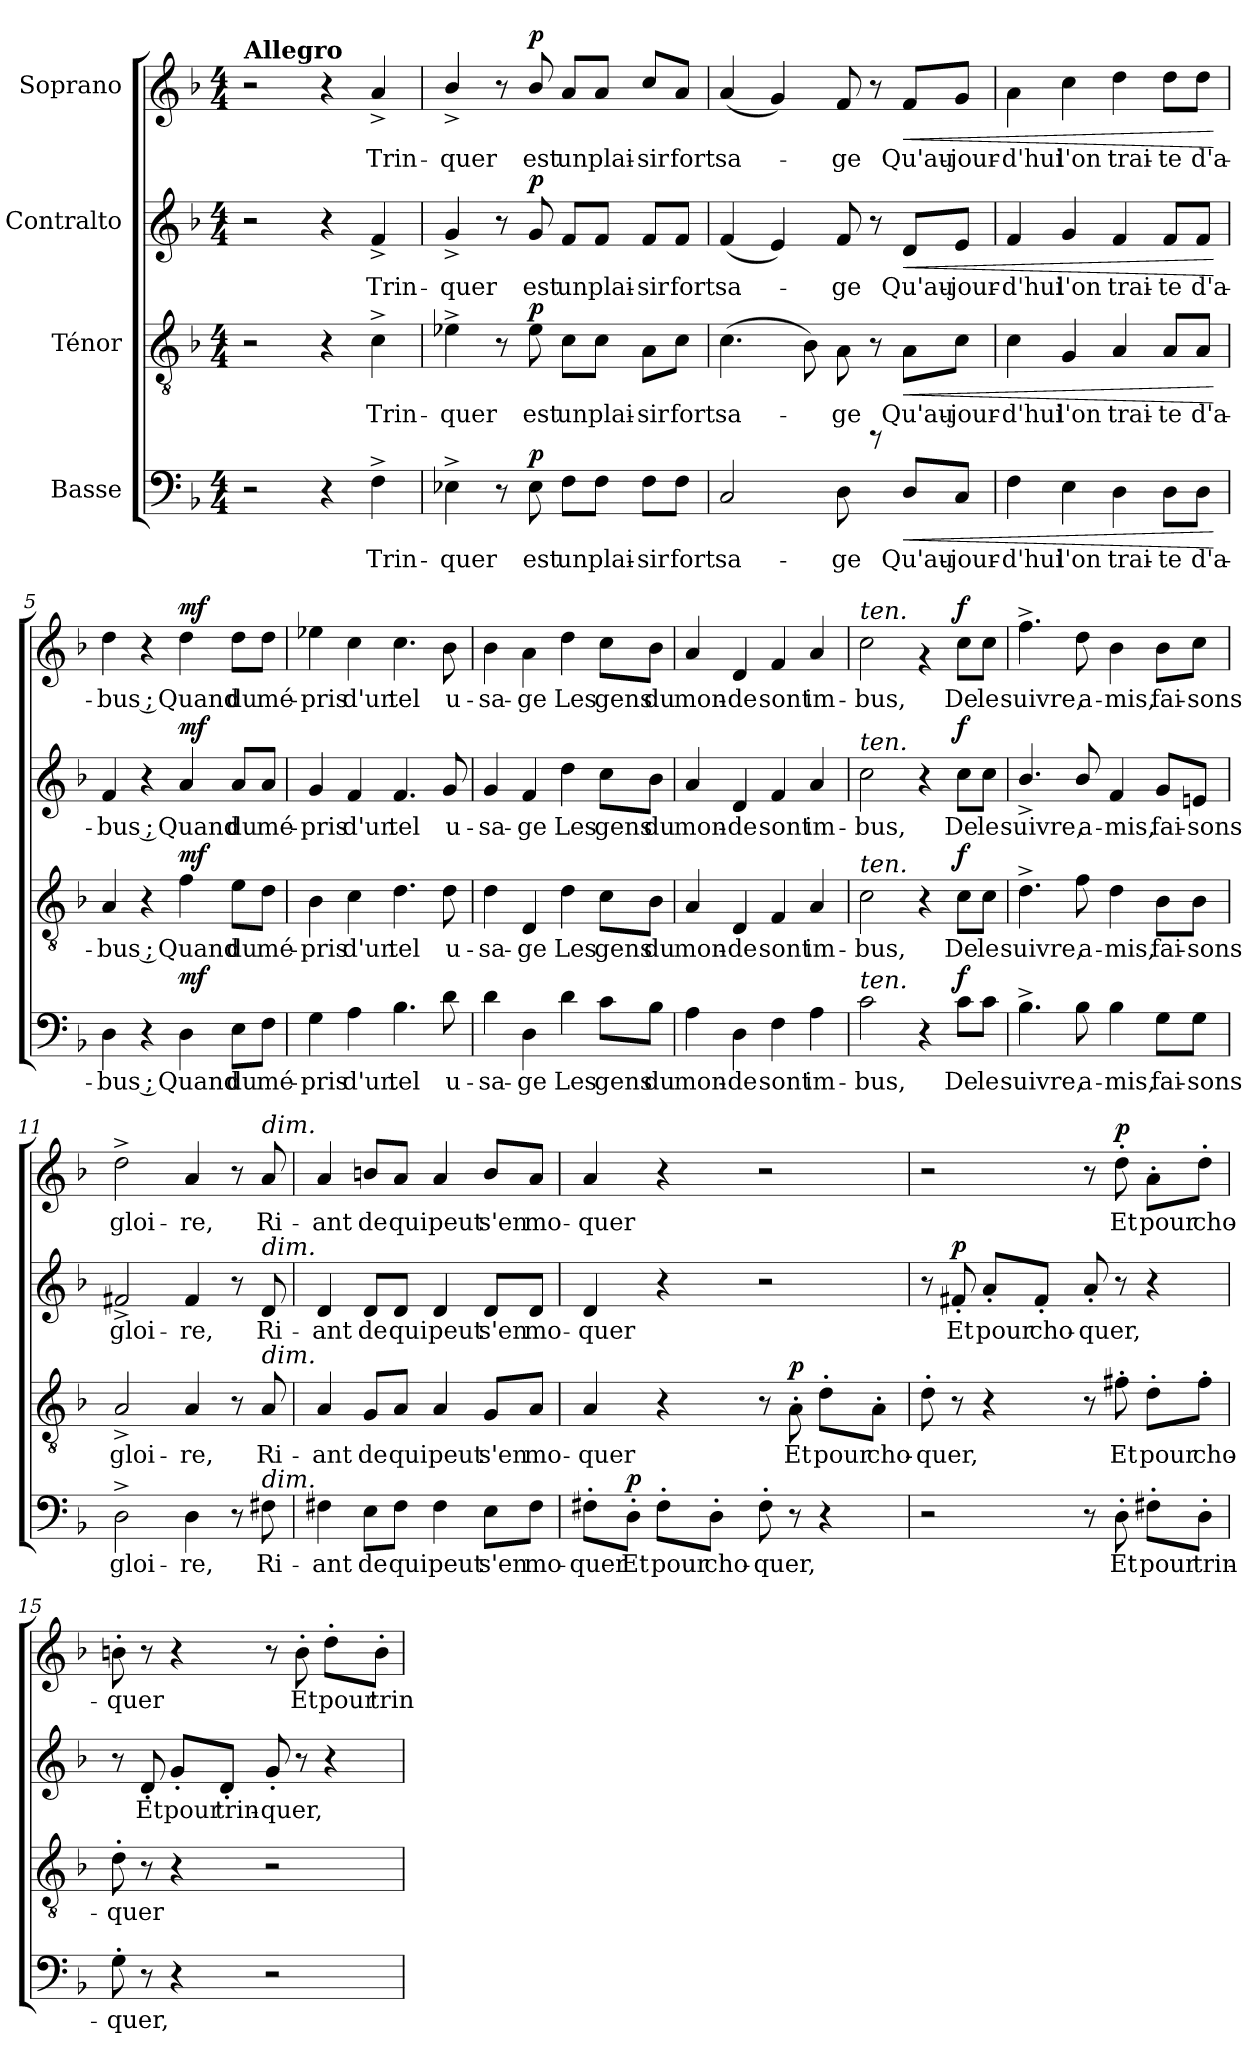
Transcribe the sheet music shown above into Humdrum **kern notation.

**kern	**text	**dynam	**kern	**text	**dynam	**kern	**text	**dynam	**kern	**text	**dynam
*part4	*part4	*part4	*part3	*part3	*part3	*part2	*part2	*part2	*part1	*part1	*part1
*staff4	*staff4	*staff4	*staff3	*staff3	*staff3	*staff2	*staff2	*staff2	*staff1	*staff1	*staff1
*I"Basse	*	*	*I"Ténor	*	*	*I"Contralto	*	*	*I"Soprano	*	*
*clefF4	*	*	*clefGv2	*	*	*clefG2	*	*	*clefG2	*	*
*k[b-]	*	*	*k[b-]	*	*	*k[b-]	*	*	*k[b-]	*	*
*F:	*	*	*F:	*	*	*F:	*	*	*F:	*	*
*M4/4	*	*	*M4/4	*	*	*M4/4	*	*	*M4/4	*	*
=1	=1	=1	=1	=1	=1	=1	=1	=1	=1	=1	=1
!	!	!	!	!	!	!	!	!	!LO:TX:a:B:t=Allegro	!	!
2r	.	.	2r	.	.	2r	.	.	2r	.	.
4r	.	.	4r	.	.	4r	.	.	4r	.	.
!	!LO:LY:b	!	!	!LO:LY:b	!	!	!LO:LY:b	!	!	!LO:LY:b	!
4F^>\	Trin-	.	4c^>\	Trin-	.	4f^>/	Trin-	.	4a^>/	Trin-	.
=2	=2	=2	=2	=2	=2	=2	=2	=2	=2	=2	=2
!	!LO:LY:b	!	!	!LO:LY:b	!	!	!LO:LY:b	!	!	!LO:LY:b	!
4E-X^>\	-quer	.	4e-X^>\	-quer	.	4g^</	-quer	.	4b-^>/	-quer	.
8r	.	.	8r	.	.	8r	.	.	8r	.	.
!	!LO:LY:b	!LO:DY:a	!	!LO:LY:b	!LO:DY:a	!	!LO:LY:b	!LO:DY:a	!	!LO:LY:b	!LO:DY:a
8E-\	est	p	8e-\	est	p	8g/	est	p	8b-/	est	p
!	!LO:LY:b	!	!	!LO:LY:b	!	!	!LO:LY:b	!	!	!LO:LY:b	!
8F\L	un	.	8c\L	un	.	8f/L	un	.	8a/L	un	.
!	!LO:LY:b	!	!	!LO:LY:b	!	!	!LO:LY:b	!	!	!LO:LY:b	!
8F\J	plai-	.	8c\J	plai-	.	8f/J	plai-	.	8a/J	plai-	.
!	!LO:LY:b	!	!	!LO:LY:b	!	!	!LO:LY:b	!	!	!LO:LY:b	!
8F\L	-sir	.	8A\L	-sir	.	8f/L	-sir	.	8cc/L	-sir	.
!	!LO:LY:b	!	!	!LO:LY:b	!	!	!LO:LY:b	!	!	!LO:LY:b	!
8F\J	fort	.	8c\J	fort	.	8f/J	fort	.	8a/J	fort	.
=3	=3	=3	=3	=3	=3	=3	=3	=3	=3	=3	=3
!	!LO:LY:b	!	!	!LO:LY:b	!	!	!LO:LY:b	!	!	!LO:LY:b	!
2C/	sa-	.	(>4.c\	sa-	.	(<4f/	sa-	.	(<4a/	sa-	.
.	.	.	.	.	.	4e/)	.	.	4g/)	.	.
.	.	.	8B-\)	.	.	.	.	.	.	.	.
!	!LO:LY:b	!	!	!LO:LY:b	!	!	!LO:LY:b	!	!	!LO:LY:b	!
8D\	-ge	.	8A\	-ge	.	8f/	-ge	.	8f/	-ge	.
8rf	.	.	8r	.	.	8r	.	.	8r	.	.
!	!LO:LY:b	!LO:HP:b	!	!LO:LY:b	!LO:HP:b	!	!LO:LY:b	!LO:HP:b	!	!LO:LY:b	!LO:HP:b
8D/L	Qu'au-	<	8A\L	Qu'au-	<	8d/L	Qu'au-	<	8f/L	Qu'au-	<
!	!LO:LY:b	!	!	!LO:LY:b	!	!	!LO:LY:b	!	!	!LO:LY:b	!
8C/J	-jour-	.	8c\J	-jour-	.	8e/J	-jour-	.	8g/J	-jour-	.
!!LO:LB:g=z
=4	=4	=4	=4	=4	=4	=4	=4	=4	=4	=4	=4
!	!LO:LY:b	!	!	!LO:LY:b	!	!	!LO:LY:b	!	!	!LO:LY:b	!
4F\	-d'hui	.	4c\	-d'hui	.	4f/	-d'hui	.	4a\	-d'hui	.
!	!LO:LY:b	!	!	!LO:LY:b	!	!	!LO:LY:b	!	!	!LO:LY:b	!
4E\	l'on	.	4G/	l'on	.	4g/	l'on	.	4cc\	l'on	.
!	!LO:LY:b	!	!	!LO:LY:b	!	!	!LO:LY:b	!	!	!LO:LY:b	!
4D\	trai-	.	4A/	trai-	.	4f/	trai-	.	4dd\	trai-	.
!	!LO:LY:b	!	!	!LO:LY:b	!	!	!LO:LY:b	!	!	!LO:LY:b	!
8D\L	-te	.	8A/L	-te	.	8f/L	-te	.	8dd\L	-te	.
!	!LO:LY:b	!	!	!LO:LY:b	!	!	!LO:LY:b	!	!	!LO:LY:b	!
8D\J	d'a-	.	8A/J	d'a-	.	8f/J	d'a-	.	8dd\J	d'a-	.
.	.	[	.	.	[	.	.	[	.	.	[
=5	=5	=5	=5	=5	=5	=5	=5	=5	=5	=5	=5
!	!LO:LY:b	!	!	!LO:LY:b	!	!	!LO:LY:b	!	!	!LO:LY:b	!
4D\	-bus ;	.	4A/	-bus ;	.	4f/	-bus ;	.	4dd\	-bus ;	.
4r	.	.	4r	.	.	4r	.	.	4r	.	.
!	!LO:LY:b	!LO:DY:a	!	!LO:LY:b	!LO:DY:a	!	!LO:LY:b	!LO:DY:a	!	!LO:LY:b	!LO:DY:a
4D\	Quand	mf	4f\	Quand	mf	4a/	Quand	mf	4dd\	Quand	mf
!	!LO:LY:b	!	!	!LO:LY:b	!	!	!LO:LY:b	!	!	!LO:LY:b	!
8E\L	du	.	8e\L	du	.	8a/L	du	.	8dd\L	du	.
!	!LO:LY:b	!	!	!LO:LY:b	!	!	!LO:LY:b	!	!	!LO:LY:b	!
8F\J	mé-	.	8d\J	mé-	.	8a/J	mé-	.	8dd\J	mé-	.
=6	=6	=6	=6	=6	=6	=6	=6	=6	=6	=6	=6
!	!LO:LY:b	!	!	!LO:LY:b	!	!	!LO:LY:b	!	!	!LO:LY:b	!
4G\	-pris	.	4B-\	-pris	.	4g/	-pris	.	4ee-X\	-pris	.
!	!LO:LY:b	!	!	!LO:LY:b	!	!	!LO:LY:b	!	!	!LO:LY:b	!
4A\	d'un	.	4c\	d'un	.	4f/	d'un	.	4cc\	d'un	.
!	!LO:LY:b	!	!	!LO:LY:b	!	!	!LO:LY:b	!	!	!LO:LY:b	!
4.B-\	tel	.	4.d\	tel	.	4.f/	tel	.	4.cc\	tel	.
!	!LO:LY:b	!	!	!LO:LY:b	!	!	!LO:LY:b	!	!	!LO:LY:b	!
8d\	u-	.	8d\	u-	.	8g/	u-	.	8b-\	u-	.
!!LO:LB:g=z
=7	=7	=7	=7	=7	=7	=7	=7	=7	=7	=7	=7
!	!LO:LY:b	!	!	!LO:LY:b	!	!	!LO:LY:b	!	!	!LO:LY:b	!
4d\	-sa-	.	4d\	-sa-	.	4g/	-sa-	.	4b-\	-sa-	.
!	!LO:LY:b	!	!	!LO:LY:b	!	!	!LO:LY:b	!	!	!LO:LY:b	!
4D\	-ge	.	4D/	-ge	.	4f/	-ge	.	4a\	-ge	.
!	!LO:LY:b	!	!	!LO:LY:b	!	!	!LO:LY:b	!	!	!LO:LY:b	!
4d\	Les	.	4d\	Les	.	4dd\	Les	.	4dd\	Les	.
!	!LO:LY:b	!	!	!LO:LY:b	!	!	!LO:LY:b	!	!	!LO:LY:b	!
8c\L	gens	.	8c\L	gens	.	8cc\L	gens	.	8cc\L	gens	.
!	!LO:LY:b	!	!	!LO:LY:b	!	!	!LO:LY:b	!	!	!LO:LY:b	!
8B-\J	du	.	8B-\J	du	.	8b-\J	du	.	8b-\J	du	.
=8	=8	=8	=8	=8	=8	=8	=8	=8	=8	=8	=8
!	!LO:LY:b	!	!	!LO:LY:b	!	!	!LO:LY:b	!	!	!LO:LY:b	!
4A\	mon-	.	4A/	mon-	.	4a/	mon-	.	4a/	mon-	.
!	!LO:LY:b	!	!	!LO:LY:b	!	!	!LO:LY:b	!	!	!LO:LY:b	!
4D\	-de	.	4D/	-de	.	4d/	-de	.	4d/	-de	.
!	!LO:LY:b	!	!	!LO:LY:b	!	!	!LO:LY:b	!	!	!LO:LY:b	!
4F\	sont	.	4F/	sont	.	4f/	sont	.	4f/	sont	.
!	!LO:LY:b	!	!	!LO:LY:b	!	!	!LO:LY:b	!	!	!LO:LY:b	!
4A\	im-	.	4A/	im-	.	4a/	im-	.	4a/	im-	.
=9	=9	=9	=9	=9	=9	=9	=9	=9	=9	=9	=9
!	!	!	!	!	!	!	!	!	!LO:TX:a:i:t=ten.	!	!
!	!	!	!	!	!	!LO:TX:a:i:t=ten.	!	!	!	!	!
!	!	!	!LO:TX:a:i:t=ten.	!	!	!	!	!	!	!	!
!LO:TX:a:i:t=ten.	!	!	!	!	!	!	!	!	!	!	!
!	!LO:LY:b	!	!	!LO:LY:b	!	!	!LO:LY:b	!	!	!LO:LY:b	!
2c\	-bus,	.	2c\	-bus,	.	2cc\	-bus,	.	2cc\	-bus,	.
4r	.	.	4r	.	.	4r	.	.	4rf	.	.
!	!LO:LY:b	!LO:DY:a	!	!LO:LY:b	!LO:DY:a	!	!LO:LY:b	!LO:DY:a	!	!LO:LY:b	!LO:DY:a
8c\L	De	f	8c\L	De	f	8cc\L	De	f	8cc\L	De	f
!	!LO:LY:b	!	!	!LO:LY:b	!	!	!LO:LY:b	!	!	!LO:LY:b	!
8c\J	le	.	8c\J	le	.	8cc\J	le	.	8cc\J	le	.
!!LO:PB:g=z
=10	=10	=10	=10	=10	=10	=10	=10	=10	=10	=10	=10
!	!LO:LY:b	!	!	!LO:LY:b	!	!	!LO:LY:b	!	!	!LO:LY:b	!
4.B-^>\	suivre,	.	4.d^>\	suivre,	.	4.b-^>/	suivre,	.	4.ff^>\	suivre,	.
!	!LO:LY:b	!	!	!LO:LY:b	!	!	!LO:LY:b	!	!	!LO:LY:b	!
8B-\	a-	.	8f\	a-	.	8b-/	a-	.	8dd\	a-	.
!	!LO:LY:b	!	!	!LO:LY:b	!	!	!LO:LY:b	!	!	!LO:LY:b	!
4B-\	-mis,	.	4d\	-mis,	.	4f/	-mis,	.	4b-\	-mis,	.
!	!LO:LY:b	!	!	!LO:LY:b	!	!	!LO:LY:b	!	!	!LO:LY:b	!
8G\L	fai-	.	8B-\L	fai-	.	8g/L	fai-	.	8b-\L	fai-	.
!	!LO:LY:b	!	!	!LO:LY:b	!	!	!LO:LY:b	!	!	!LO:LY:b	!
8G\J	-sons	.	8B-\J	-sons	.	8en/J	-sons	.	8cc\J	-sons	.
=11	=11	=11	=11	=11	=11	=11	=11	=11	=11	=11	=11
!	!LO:LY:b	!	!	!LO:LY:b	!	!	!LO:LY:b	!	!	!LO:LY:b	!
2D^>\	gloi-	.	2A^</	gloi-	.	2f#X^</	gloi-	.	2dd^>\	gloi-	.
!	!LO:LY:b	!	!	!LO:LY:b	!	!	!LO:LY:b	!	!	!LO:LY:b	!
4D\	-re,	.	4A/	-re,	.	4f#/	-re,	.	4a/	-re,	.
8r	.	.	8r	.	.	8r	.	.	8r	.	.
!	!	!	!	!	!	!	!	!	!LO:TX:a:i:t=dim.	!	!
!	!	!	!	!	!	!LO:TX:a:i:t=dim.	!	!	!	!	!
!	!	!	!LO:TX:a:i:t=dim.	!	!	!	!	!	!	!	!
!LO:TX:a:i:t=dim.	!	!	!	!	!	!	!	!	!	!	!
!	!LO:LY:b	!	!	!LO:LY:b	!	!	!LO:LY:b	!	!	!LO:LY:b	!
8F#X\	Ri-	.	8A/	Ri-	.	8d/	Ri-	.	8a/	Ri-	.
=12	=12	=12	=12	=12	=12	=12	=12	=12	=12	=12	=12
!	!LO:LY:b	!	!	!LO:LY:b	!	!	!LO:LY:b	!	!	!LO:LY:b	!
4F#X\	-ant	.	4A/	-ant	.	4d/	-ant	.	4a/	-ant	.
!	!LO:LY:b	!	!	!LO:LY:b	!	!	!LO:LY:b	!	!	!LO:LY:b	!
8E\L	de	.	8G/L	de	.	8d/L	de	.	8bn/L	de	.
!	!LO:LY:b	!	!	!LO:LY:b	!	!	!LO:LY:b	!	!	!LO:LY:b	!
8F#\J	qui	.	8A/J	qui	.	8d/J	qui	.	8a/J	qui	.
!	!LO:LY:b	!	!	!LO:LY:b	!	!	!LO:LY:b	!	!	!LO:LY:b	!
4F#\	peut	.	4A/	peut	.	4d/	peut	.	4a/	peut	.
!	!LO:LY:b	!	!	!LO:LY:b	!	!	!LO:LY:b	!	!	!LO:LY:b	!
8E\L	s'en	.	8G/L	s'en	.	8d/L	s'en	.	8b/L	s'en	.
!	!LO:LY:b	!	!	!LO:LY:b	!	!	!LO:LY:b	!	!	!LO:LY:b	!
8F#\J	mo-	.	8A/J	mo-	.	8d/J	mo-	.	8a/J	mo-	.
!!LO:LB:g=z
=13	=13	=13	=13	=13	=13	=13	=13	=13	=13	=13	=13
!	!LO:LY:b	!	!	!LO:LY:b	!	!	!LO:LY:b	!	!	!LO:LY:b	!
8F#X'>\L	-quer	.	4A/	-quer	.	4d/	-quer	.	4a/	-quer	.
!	!LO:LY:b	!LO:DY:a	!	!	!	!	!	!	!	!	!
8D'>\J	Et	p	.	.	.	.	.	.	.	.	.
!	!LO:LY:b	!	!	!	!	!	!	!	!	!	!
8F#'>\L	pour	.	4r	.	.	4r	.	.	4r	.	.
!	!LO:LY:b	!	!	!	!	!	!	!	!	!	!
8D'>\J	cho-	.	.	.	.	.	.	.	.	.	.
!	!LO:LY:b	!	!	!	!	!	!	!	!	!	!
8F#'>\	-quer,	.	8r	.	.	2r	.	.	2r	.	.
!	!	!	!	!LO:LY:b	!LO:DY:a	!	!	!	!	!	!
8r	.	.	8A'<\	Et	p	.	.	.	.	.	.
!	!	!	!	!LO:LY:b	!	!	!	!	!	!	!
4r	.	.	8d'>\L	pour	.	.	.	.	.	.	.
!	!	!	!	!LO:LY:b	!	!	!	!	!	!	!
.	.	.	8A'<\J	cho-	.	.	.	.	.	.	.
=14	=14	=14	=14	=14	=14	=14	=14	=14	=14	=14	=14
!	!	!	!	!LO:LY:b	!	!	!	!	!	!	!
2r	.	.	8d'>\	-quer,	.	8r	.	.	2r	.	.
!	!	!	!	!	!	!	!LO:LY:b	!LO:DY:a	!	!	!
.	.	.	8r	.	.	8f#X'>/	Et	p	.	.	.
!	!	!	!	!	!	!	!LO:LY:b	!	!	!	!
.	.	.	4r	.	.	8a'>/L	pour	.	.	.	.
!	!	!	!	!	!	!	!LO:LY:b	!	!	!	!
.	.	.	.	.	.	8f#'>/J	cho-	.	.	.	.
!	!	!	!	!	!	!	!LO:LY:b	!	!	!	!
8r	.	.	8r	.	.	8a'>/	-quer,	.	8r	.	.
!	!LO:LY:b	!	!	!LO:LY:b	!	!	!	!	!	!LO:LY:b	!LO:DY:a
8D'>\	Et	.	8f#X'>\	Et	.	8r	.	.	8dd'>\	Et	p
!	!LO:LY:b	!	!	!LO:LY:b	!	!	!	!	!	!LO:LY:b	!
8F#X'>\L	pour	.	8d'>\L	pour	.	4r	.	.	8a'>\L	pour	.
!	!LO:LY:b	!	!	!LO:LY:b	!	!	!	!	!	!LO:LY:b	!
8D'>\J	trin-	.	8f#'>\J	cho-	.	.	.	.	8dd'>\J	cho-	.
!!LO:LB:g=z
=15	=15	=15	=15	=15	=15	=15	=15	=15	=15	=15	=15
!	!LO:LY:b	!	!	!LO:LY:b	!	!	!	!	!	!LO:LY:b	!
8G'>\	-quer,	.	8d'>\	-quer	.	8r	.	.	8bn'>\	-quer	.
!	!	!	!	!	!	!	!LO:LY:b	!	!	!	!
8r	.	.	8r	.	.	8d'</	Et	.	8r	.	.
!	!	!	!	!	!	!	!LO:LY:b	!	!	!	!
4r	.	.	4r	.	.	8g'</L	pour	.	4r	.	.
!	!	!	!	!	!	!	!LO:LY:b	!	!	!	!
.	.	.	.	.	.	8d'</J	trin-	.	.	.	.
!	!	!	!	!	!	!	!LO:LY:b	!	!	!	!
2r	.	.	2r	.	.	8g'</	-quer,	.	8r	.	.
!	!	!	!	!	!	!	!	!	!	!LO:LY:b	!
.	.	.	.	.	.	8r	.	.	8b'>\	Et	.
!	!	!	!	!	!	!	!	!	!	!LO:LY:b	!
.	.	.	.	.	.	4r	.	.	8dd'>\L	pour	.
!	!	!	!	!	!	!	!	!	!	!LO:LY:b	!
.	.	.	.	.	.	.	.	.	8b'>\J	trin-	.
=	=	=	=	=	=	=	=	=	=	=	=
*-	*-	*-	*-	*-	*-	*-	*-	*-	*-	*-	*-
